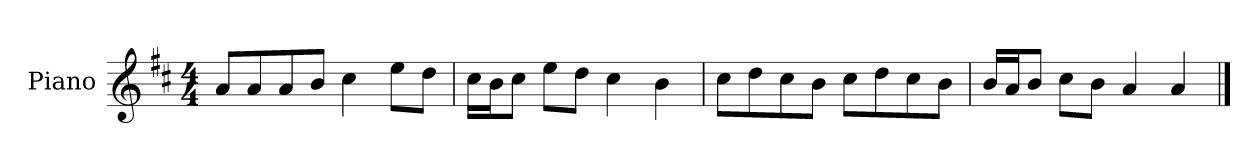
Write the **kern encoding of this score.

**kern
*part1
*staff1
*I"Piano
*I'P-no
*clefG2
*k[f#c#]
*M4/4
*MM90
=1
8a/L
8a/
8a/
8b/J
4cc#\
8ee\L
8dd\J
=2
16cc#\LL
16b\J
8cc#\J
8ee\L
8dd\J
4cc#\
4b\
=3
8cc#\L
8dd\
8cc#\
8b\J
8cc#\L
8dd\
8cc#\
8b\J
=4
16b/LL
16a/J
8b/J
8cc#\L
8b\J
4a/
4a/
==
*-
